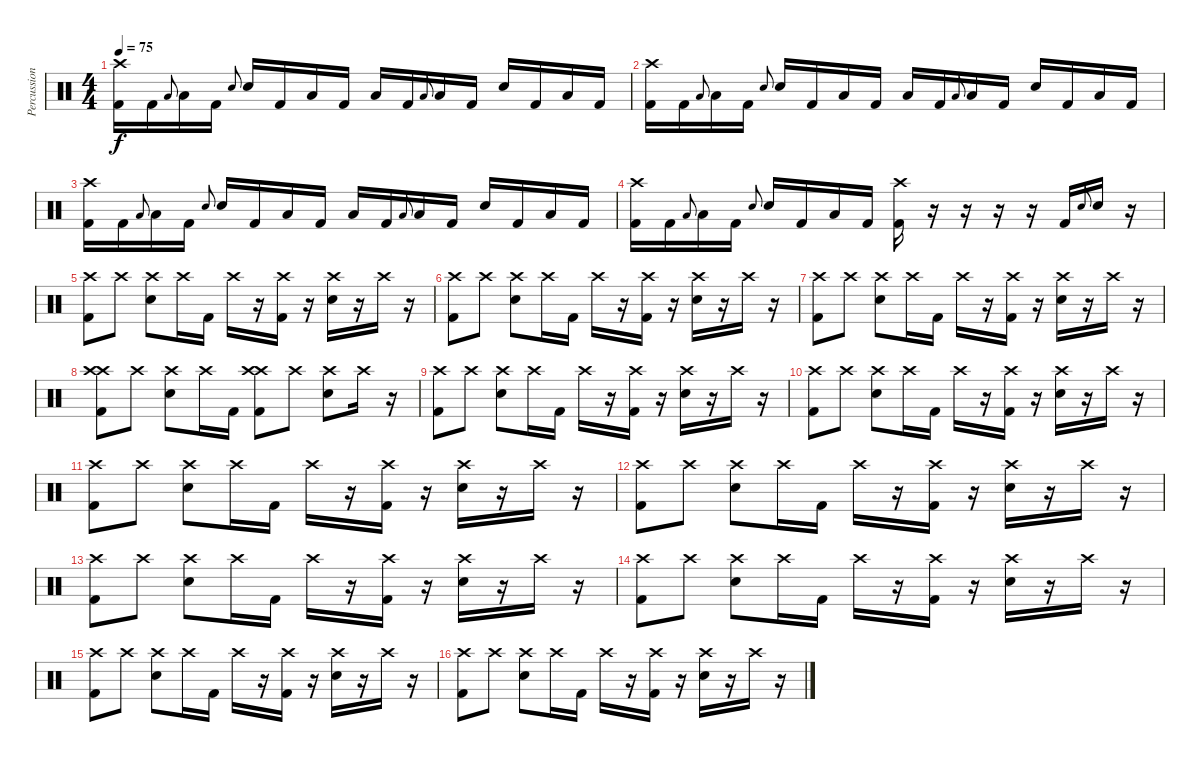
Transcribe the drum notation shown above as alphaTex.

\track ("Percussion" "Percussion") {instrument percussion}
\staff {score}
\articulation defaults
\ts (4 4)
\tempo 75
\clef neutral
\ks c
("Crash high (hit)" "Kick (hit) 2").16{dy f volume 13} "Kick (hit) 2".16 "Low Floor Tom (hit)".8{gr onbeat} "Low Floor Tom (hit)".16 "Kick (hit) 2".16 "Electric Snare (hit)".8{gr onbeat} "Electric Snare (hit)".16 "Kick (hit) 2".16 "Low Floor Tom (hit)".16 "Kick (hit) 2".16 "Low Floor Tom (hit)".16 "Kick (hit) 2".16 "Low Floor Tom (hit)".8{gr onbeat} "Low Floor Tom (hit)".16 "Kick (hit) 2".16 "Electric Snare (hit)".16 "Kick (hit) 2".16 "Low Floor Tom (hit)".16 "Kick (hit) 2".16 |
("Crash high (hit)" "Kick (hit) 2").16{volume 13} "Kick (hit) 2".16 "Low Floor Tom (hit)".8{gr onbeat} "Low Floor Tom (hit)".16 "Kick (hit) 2".16 "Electric Snare (hit)".8{gr onbeat} "Electric Snare (hit)".16 "Kick (hit) 2".16 "Low Floor Tom (hit)".16 "Kick (hit) 2".16 "Low Floor Tom (hit)".16 "Kick (hit) 2".16 "Low Floor Tom (hit)".8{gr onbeat} "Low Floor Tom (hit)".16 "Kick (hit) 2".16 "Electric Snare (hit)".16 "Kick (hit) 2".16 "Low Floor Tom (hit)".16 "Kick (hit) 2".16 |
("Crash high (hit)" "Kick (hit) 2").16{volume 13} "Kick (hit) 2".16 "Low Floor Tom (hit)".8{gr onbeat} "Low Floor Tom (hit)".16 "Kick (hit) 2".16 "Electric Snare (hit)".8{gr onbeat} "Electric Snare (hit)".16 "Kick (hit) 2".16 "Low Floor Tom (hit)".16 "Kick (hit) 2".16 "Low Floor Tom (hit)".16 "Kick (hit) 2".16 "Low Floor Tom (hit)".8{gr onbeat} "Low Floor Tom (hit)".16 "Kick (hit) 2".16 "Electric Snare (hit)".16 "Kick (hit) 2".16 "Low Floor Tom (hit)".16 "Kick (hit) 2".16 |
("Crash high (hit)" "Kick (hit) 2").16{volume 13} "Kick (hit) 2".16 "Low Floor Tom (hit)".8{gr onbeat} "Low Floor Tom (hit)".16 "Kick (hit) 2".16 "Electric Snare (hit)".8{gr onbeat} "Electric Snare (hit)".16 "Kick (hit) 2".16 "Low Floor Tom (hit)".16 "Kick (hit) 2".16 ("Crash high (hit)" "Kick (hit) 2").16 r.16{volume 0} r.16 r.16 r.16 "Kick (hit) 2".16{volume 13} "Electric Snare (hit)".8{gr onbeat} "Electric Snare (hit)".16 r.16 |
("Crash high (hit)" "Kick (hit) 2").8{volume 13} "Crash high (hit)".8 ("Crash high (hit)" "Electric Snare (hit)").8 "Crash high (hit)".16 "Kick (hit) 2".16 "Crash high (hit)".16 r.16 ("Crash high (hit)" "Kick (hit) 2").16 r.16 ("Crash high (hit)" "Electric Snare (hit)").16 r.16 "Crash high (hit)".16 r.16 |
("Crash high (hit)" "Kick (hit) 2").8{volume 13} "Crash high (hit)".8 ("Crash high (hit)" "Electric Snare (hit)").8 "Crash high (hit)".16 "Kick (hit) 2".16 "Crash high (hit)".16 r.16 ("Crash high (hit)" "Kick (hit) 2").16 r.16 ("Crash high (hit)" "Electric Snare (hit)").16 r.16 "Crash high (hit)".16 r.16 |
("Crash high (hit)" "Kick (hit) 2").8{volume 13} "Crash high (hit)".8 ("Crash high (hit)" "Electric Snare (hit)").8 "Crash high (hit)".16 "Kick (hit) 2".16 "Crash high (hit)".16 r.16 ("Crash high (hit)" "Kick (hit) 2").16 r.16 ("Crash high (hit)" "Electric Snare (hit)").16 r.16 "Crash high (hit)".16 r.16 |
("Crash high (hit)" "Crash high (hit)" "Kick (hit) 2").8{volume 13} "Crash high (hit)".8 ("Crash high (hit)" "Electric Snare (hit)").8 "Crash high (hit)".16 "Kick (hit) 2".16 ("Crash high (hit)" "Crash high (hit)" "Kick (hit) 2").8{volume 13} "Crash high (hit)".8 ("Crash high (hit)" "Electric Snare (hit)").8 "Crash high (hit)".16 r.16 |
("Crash high (hit)" "Kick (hit) 2").8{volume 13} "Crash high (hit)".8 ("Crash high (hit)" "Electric Snare (hit)").8 "Crash high (hit)".16 "Kick (hit) 2".16 "Crash high (hit)".16 r.16 ("Crash high (hit)" "Kick (hit) 2").16 r.16 ("Crash high (hit)" "Electric Snare (hit)").16 r.16 "Crash high (hit)".16 r.16 |
("Crash high (hit)" "Kick (hit) 2").8{volume 13} "Crash high (hit)".8 ("Crash high (hit)" "Electric Snare (hit)").8 "Crash high (hit)".16 "Kick (hit) 2".16 "Crash high (hit)".16 r.16 ("Crash high (hit)" "Kick (hit) 2").16 r.16 ("Crash high (hit)" "Electric Snare (hit)").16 r.16 "Crash high (hit)".16 r.16 |
("Crash high (hit)" "Kick (hit) 2").8{volume 13} "Crash high (hit)".8 ("Crash high (hit)" "Electric Snare (hit)").8 "Crash high (hit)".16 "Kick (hit) 2".16 "Crash high (hit)".16 r.16 ("Crash high (hit)" "Kick (hit) 2").16 r.16 ("Crash high (hit)" "Electric Snare (hit)").16 r.16 "Crash high (hit)".16 r.16 |
("Crash high (hit)" "Kick (hit) 2").8{volume 13} "Crash high (hit)".8 ("Crash high (hit)" "Electric Snare (hit)").8 "Crash high (hit)".16 "Kick (hit) 2".16 "Crash high (hit)".16 r.16 ("Crash high (hit)" "Kick (hit) 2").16 r.16 ("Crash high (hit)" "Electric Snare (hit)").16 r.16 "Crash high (hit)".16 r.16 |
("Crash high (hit)" "Kick (hit) 2").8{volume 13} "Crash high (hit)".8 ("Crash high (hit)" "Electric Snare (hit)").8 "Crash high (hit)".16 "Kick (hit) 2".16 "Crash high (hit)".16 r.16 ("Crash high (hit)" "Kick (hit) 2").16 r.16 ("Crash high (hit)" "Electric Snare (hit)").16 r.16 "Crash high (hit)".16 r.16 |
("Crash high (hit)" "Kick (hit) 2").8{volume 13} "Crash high (hit)".8 ("Crash high (hit)" "Electric Snare (hit)").8 "Crash high (hit)".16 "Kick (hit) 2".16 "Crash high (hit)".16 r.16 ("Crash high (hit)" "Kick (hit) 2").16 r.16 ("Crash high (hit)" "Electric Snare (hit)").16 r.16 "Crash high (hit)".16 r.16 |
("Crash high (hit)" "Kick (hit) 2").8{volume 13} "Crash high (hit)".8 ("Crash high (hit)" "Electric Snare (hit)").8 "Crash high (hit)".16 "Kick (hit) 2".16 "Crash high (hit)".16 r.16 ("Crash high (hit)" "Kick (hit) 2").16 r.16 ("Crash high (hit)" "Electric Snare (hit)").16 r.16 "Crash high (hit)".16 r.16 |
("Crash high (hit)" "Kick (hit) 2").8{volume 13} "Crash high (hit)".8 ("Crash high (hit)" "Electric Snare (hit)").8 "Crash high (hit)".16 "Kick (hit) 2".16 "Crash high (hit)".16 r.16 ("Crash high (hit)" "Kick (hit) 2").16 r.16 ("Crash high (hit)" "Electric Snare (hit)").16 r.16 "Crash high (hit)".16 r.16
